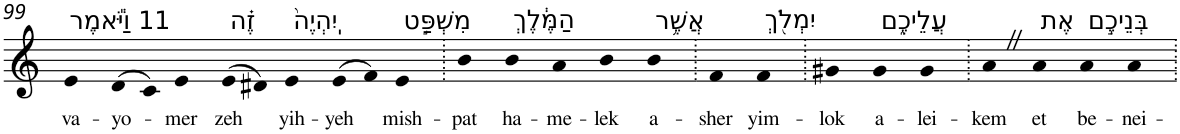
**kern	**text
*part1	*part1
*staff1	*staff1
*I"Piano	*
*I'Pno	*
!!LO:PB:g=z
*clefG2	*
*k[]	*
=99	=99
!LO:TX:a:t=11 וַיֹּ֕אמֶר	!
!	!LO:LY:b
4e	va-
!	!LO:LY:b
(>8d	-yo-
8c)	.
!	!LO:LY:b
4e	-mer
!LO:TX:a:t=זֶ֗ה	!
!	!LO:LY:b
(>8e	zeh
8d#X)	.
!LO:TX:a:t=יִֽהְיֶה֙	!
!	!LO:LY:b
4e	yih-
!	!LO:LY:b
(>8e	-yeh
8f)	.
!LO:TX:a:t=מִשְׁפַּ֣ט	!
!	!LO:LY:b
4e	mish-
=100.	=100.
!	!LO:LY:b
4b	-pat
!LO:TX:a:t=הַמֶּ֔לֶךְ	!
!	!LO:LY:b
4b	ha-
!	!LO:LY:b
4a	-me-
!	!LO:LY:b
4b	-lek
!LO:TX:a:t=אֲשֶׁ֥ר	!
!	!LO:LY:b
4b	a-
=101.	=101.
!	!LO:LY:b
4f	-sher
!LO:TX:a:t=יִמְלֹ֖ךְ	!
!	!LO:LY:b
4f	yim-
=102.	=102.
!	!LO:LY:b
4g#X	-lok
!LO:TX:a:t=עֲלֵיכֶ֑ם	!
!	!LO:LY:b
4g#	a-
!	!LO:LY:b
4g#	-lei-
=103.	=103.
!	!LO:LY:b
4aZ	-kem
!LO:TX:a:t=אֶת	!
!	!LO:LY:b
4a	et
!LO:TX:a:t=בְּנֵיכֶ֣ם	!
!	!LO:LY:b
4a	be-
!	!LO:LY:b
4a	-nei-
=.	=.
*-	*-
